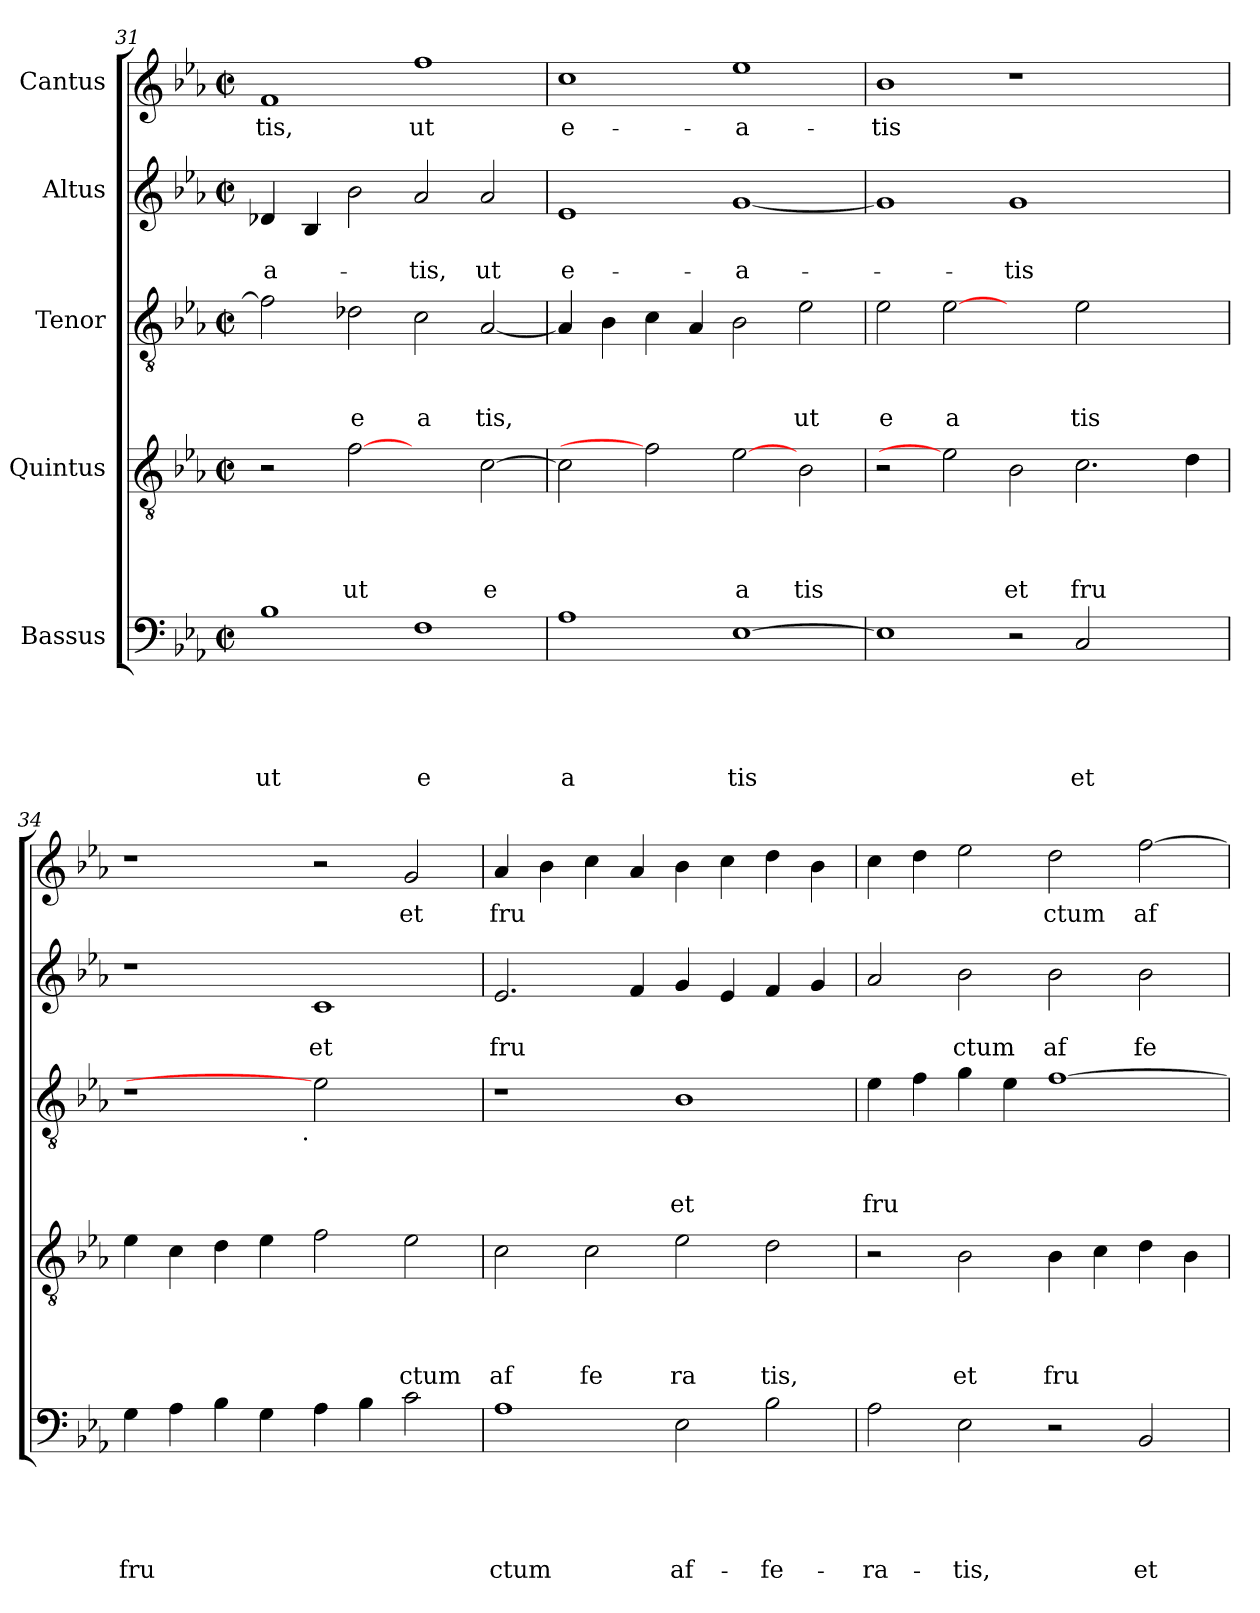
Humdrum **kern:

**kern	**text	**text	**text	**text	**text	**kern	**text	**text	**text	**text	**kern	**text	**text	**text	**kern	**text	**text	**kern	**text
*part5	*part5	*part5	*part5	*part5	*part5	*part4	*part4	*part4	*part4	*part4	*part3	*part3	*part3	*part3	*part2	*part2	*part2	*part1	*part1
*staff5	*staff5	*staff5	*staff5	*staff5	*staff5	*staff4	*staff4	*staff4	*staff4	*staff4	*staff3	*staff3	*staff3	*staff3	*staff2	*staff2	*staff2	*staff1	*staff1
*I"Bassus	*	*	*	*	*	*I"Quintus	*	*	*	*	*I"Tenor	*	*	*	*I"Altus	*	*	*I"Cantus	*
*clefF4	*	*	*	*	*	*clefGv2	*	*	*	*	*clefGv2	*	*	*	*clefG2	*	*	*clefG2	*
*k[b-e-a-]	*	*	*	*	*	*k[b-e-a-]	*	*	*	*	*k[b-e-a-]	*	*	*	*k[b-e-a-]	*	*	*k[b-e-a-]	*
*E-:	*	*	*	*	*	*E-:	*	*	*	*	*E-:	*	*	*	*E-:	*	*	*E-:	*
*M2/2	*	*	*	*	*	*M2/2	*	*	*	*	*M2/2	*	*	*	*M2/2	*	*	*M2/2	*
*met(c|)	*	*	*	*	*	*met(c|)	*	*	*	*	*met(c|)	*	*	*	*met(c|)	*	*	*met(c|)	*
=31	=31	=31	=31	=31	=31	=31	=31	=31	=31	=31	=31	=31	=31	=31	=31	=31	=31	=31	=31
!	!	!	!	!	!LO:LY:b	!	!	!	!	!	!	!	!	!	!	!	!LO:LY:b	!	!LO:LY:b
1B-	.	.	.	.	ut	2r	.	.	.	.	2f\]	.	.	.	4d-X/	.	-a-	1f	-tis,
.	.	.	.	.	.	.	.	.	.	.	.	.	.	.	4B-/	.	.	.	.
!	!	!	!	!	!	!	!	!	!	!LO:LY:b	!	!	!	!LO:LY:b	!	!	!	!	!
.	.	.	.	.	.	[2f	.	.	.	ut	2d-X\	.	.	e	2b-\	.	.	.	.
!	!	!	!	!	!LO:LY:b	!	!	!	!	!	!	!	!	!LO:LY:b	!	!	!LO:LY:b	!	!LO:LY:b
1F	.	.	.	.	e	2ryy	.	.	.	.	2c\	.	.	a	2a-/	.	-tis,	1ff	ut
!	!	!	!	!	!	!	!	!	!	!LO:LY:b	!	!	!	!LO:LY:b	!	!	!LO:LY:b	!	!
.	.	.	.	.	.	[>2c\	.	.	.	e	[<2A-/	.	.	tis,	2a-/	.	ut	.	.
=32	=32	=32	=32	=32	=32	=32	=32	=32	=32	=32	=32	=32	=32	=32	=32	=32	=32	=32	=32
!	!	!	!	!	!LO:LY:b	!	!	!	!	!	!	!	!	!	!	!	!LO:LY:b	!	!LO:LY:b
1A-	.	.	.	.	a	2c\]	.	.	.	.	4A-/]	.	.	.	1e-	.	e-	1cc	e-
.	.	.	.	.	.	.	.	.	.	.	4B-\	.	.	.	.	.	.	.	.
.	.	.	.	.	.	2f]	.	.	.	.	4c\	.	.	.	.	.	.	.	.
.	.	.	.	.	.	.	.	.	.	.	4A-/	.	.	.	.	.	.	.	.
!	!	!	!	!	!LO:LY:b	!	!	!	!	!LO:LY:b	!	!	!	!	!	!	!LO:LY:b	!	!LO:LY:b
[>1E-	.	.	.	.	tis	[2e-	.	.	.	a	2B-\	.	.	.	[<1g	.	-a-	1ee-	-a-
!	!	!	!	!	!	!	!	!	!	!LO:LY:b	!	!	!	!LO:LY:b	!	!	!	!	!
.	.	.	.	.	.	2B-\	.	.	.	tis	2e-\	.	.	ut	.	.	.	.	.
=33	=33	=33	=33	=33	=33	=33	=33	=33	=33	=33	=33	=33	=33	=33	=33	=33	=33	=33	=33
!	!	!	!	!	!	!	!	!	!	!	!	!	!	!LO:LY:b	!	!	!	!	!LO:LY:b
1E-]	.	.	.	.	.	2r	.	.	.	.	2e-\	.	.	e	1g]	.	.	1b-	-tis
!	!	!	!	!	!	!	!	!	!	!	!	!	!	!LO:LY:b	!	!	!	!	!
.	.	.	.	.	.	2e-]	.	.	.	.	[2e-	.	.	a	.	.	.	.	.
!	!	!	!	!	!	!	!	!	!	!LO:LY:b	!	!	!	!	!	!	!LO:LY:b	!	!
2r	.	.	.	.	.	2B-\	.	.	.	et	2ryy	.	.	.	1g	.	-tis	1r	.
!	!	!	!	!	!LO:LY:b	!	!	!	!	!LO:LY:b	!	!	!	!LO:LY:b	!	!	!	!	!
2C/	.	.	.	.	et	2.c\	.	.	.	fru	2e-\	.	.	tis	.	.	.	.	.
2ryy	.	.	.	.	.	.	.	.	.	.	2ryy	.	.	.	2ryy	.	.	2ryy	.
.	.	.	.	.	.	4d\	.	.	.	.	.	.	.	.	.	.	.	.	.
=34	=34	=34	=34	=34	=34	=34	=34	=34	=34	=34	=34	=34	=34	=34	=34	=34	=34	=34	=34
!	!	!	!	!	!LO:LY:b	!	!	!	!	!	!	!	!	!	!	!	!	!	!
*	*	*	*	*	*	*	*	*	*	*	*^	*	*	*	*	*	*	*	*
4G\	.	.	.	.	fru	4e-\	.	.	.	.	1r	2ryy	.	.	.	1r	.	.	1r	.
4A-\	.	.	.	.	.	4c\	.	.	.	.	.	.	.	.	.	.	.	.	.	.
4B-\	.	.	.	.	.	4d\	.	.	.	.	.	4...ryy	.	.	.	.	.	.	.	.
4G\	.	.	.	.	.	4e-\	.	.	.	.	.	.	.	.	.	.	.	.	.	.
!	!	!	!	!	!	!	!	!	!	!	!	!LO:TX:b:t=.	!	!	!	!	!	!	!	!
.	.	.	.	.	.	.	.	.	.	.	.	1ryy	.	.	.	.	.	.	.	.
!	!	!	!	!	!	!	!	!	!	!	!	!	!	!	!	!	!	!LO:LY:b	!	!
4A-\	.	.	.	.	.	2f\	.	.	.	.	2e-]	.	.	.	.	1c	.	et	2r	.
4B-\	.	.	.	.	.	.	.	.	.	.	.	.	.	.	.	.	.	.	.	.
!	!	!	!	!	!	!	!	!	!	!LO:LY:b	!	!	!	!	!	!	!	!	!	!LO:LY:b
2c\	.	.	.	.	.	2e-\	.	.	.	ctum	2ryy	.	.	.	.	.	.	.	2g/	et
.	.	.	.	.	.	.	.	.	.	.	.	32ryy	.	.	.	.	.	.	.	.
!!LO:PB:g=z
=35	=35	=35	=35	=35	=35	=35	=35	=35	=35	=35	=35	=35	=35	=35	=35	=35	=35	=35	=35	=35
!	!	!	!	!	!LO:LY:b	!	!	!	!	!LO:LY:b	!	!	!	!	!	!	!	!LO:LY:b	!	!LO:LY:b
*	*	*	*	*	*	*	*	*	*	*	*v	*v	*	*	*	*	*	*	*	*
1A-	.	.	.	.	ctum	2c\	.	.	.	af	1r	.	.	.	2.e-/	.	fru	4a-/	fru
.	.	.	.	.	.	.	.	.	.	.	.	.	.	.	.	.	.	4b-\	.
!	!	!	!	!	!	!	!	!	!	!LO:LY:b	!	!	!	!	!	!	!	!	!
.	.	.	.	.	.	2c\	.	.	.	fe	.	.	.	.	.	.	.	4cc\	.
.	.	.	.	.	.	.	.	.	.	.	.	.	.	.	4f/	.	.	4a-/	.
!	!	!	!	!	!LO:LY:b	!	!	!	!	!LO:LY:b	!	!	!	!LO:LY:b	!	!	!	!	!
2E-\	.	.	.	.	af-	2e-\	.	.	.	ra	1B-	.	.	et	4g/	.	.	4b-\	.
.	.	.	.	.	.	.	.	.	.	.	.	.	.	.	4e-/	.	.	4cc\	.
!	!	!	!	!	!LO:LY:b	!	!	!	!	!LO:LY:b	!	!	!	!	!	!	!	!	!
2B-\	.	.	.	.	-fe-	2d\	.	.	.	tis,	.	.	.	.	4f/	.	.	4dd\	.
.	.	.	.	.	.	.	.	.	.	.	.	.	.	.	4g/	.	.	4b-\	.
=36	=36	=36	=36	=36	=36	=36	=36	=36	=36	=36	=36	=36	=36	=36	=36	=36	=36	=36	=36
!	!	!	!	!	!LO:LY:b	!	!	!	!	!	!	!	!	!LO:LY:b	!	!	!	!	!
2A-\	.	.	.	.	-ra-	2r	.	.	.	.	4e-\	.	.	fru	2a-/	.	.	4cc\	.
.	.	.	.	.	.	.	.	.	.	.	4f\	.	.	.	.	.	.	4dd\	.
!	!	!	!	!	!LO:LY:b	!	!	!	!	!LO:LY:b	!	!	!	!	!	!	!LO:LY:b	!	!
2E-\	.	.	.	.	-tis,	2B-\	.	.	.	et	4g\	.	.	.	2b-\	.	ctum	2ee-\	.
.	.	.	.	.	.	.	.	.	.	.	4e-\	.	.	.	.	.	.	.	.
!	!	!	!	!	!	!	!	!	!	!LO:LY:b	!	!	!	!	!	!	!LO:LY:b	!	!LO:LY:b
2r	.	.	.	.	.	4B-\	.	.	.	fru	[>1f	.	.	.	2b-\	.	af	2dd\	ctum
.	.	.	.	.	.	4c\	.	.	.	.	.	.	.	.	.	.	.	.	.
!	!	!	!	!	!LO:LY:b	!	!	!	!	!	!	!	!	!	!	!	!LO:LY:b	!	!LO:LY:b
2BB-/	.	.	.	.	et	4d\	.	.	.	.	.	.	.	.	2b-\	.	fe	[>2ff\	af
.	.	.	.	.	.	4B-\	.	.	.	.	.	.	.	.	.	.	.	.	.
=	=	=	=	=	=	=	=	=	=	=	=	=	=	=	=	=	=	=	=
*-	*-	*-	*-	*-	*-	*-	*-	*-	*-	*-	*-	*-	*-	*-	*-	*-	*-	*-	*-
